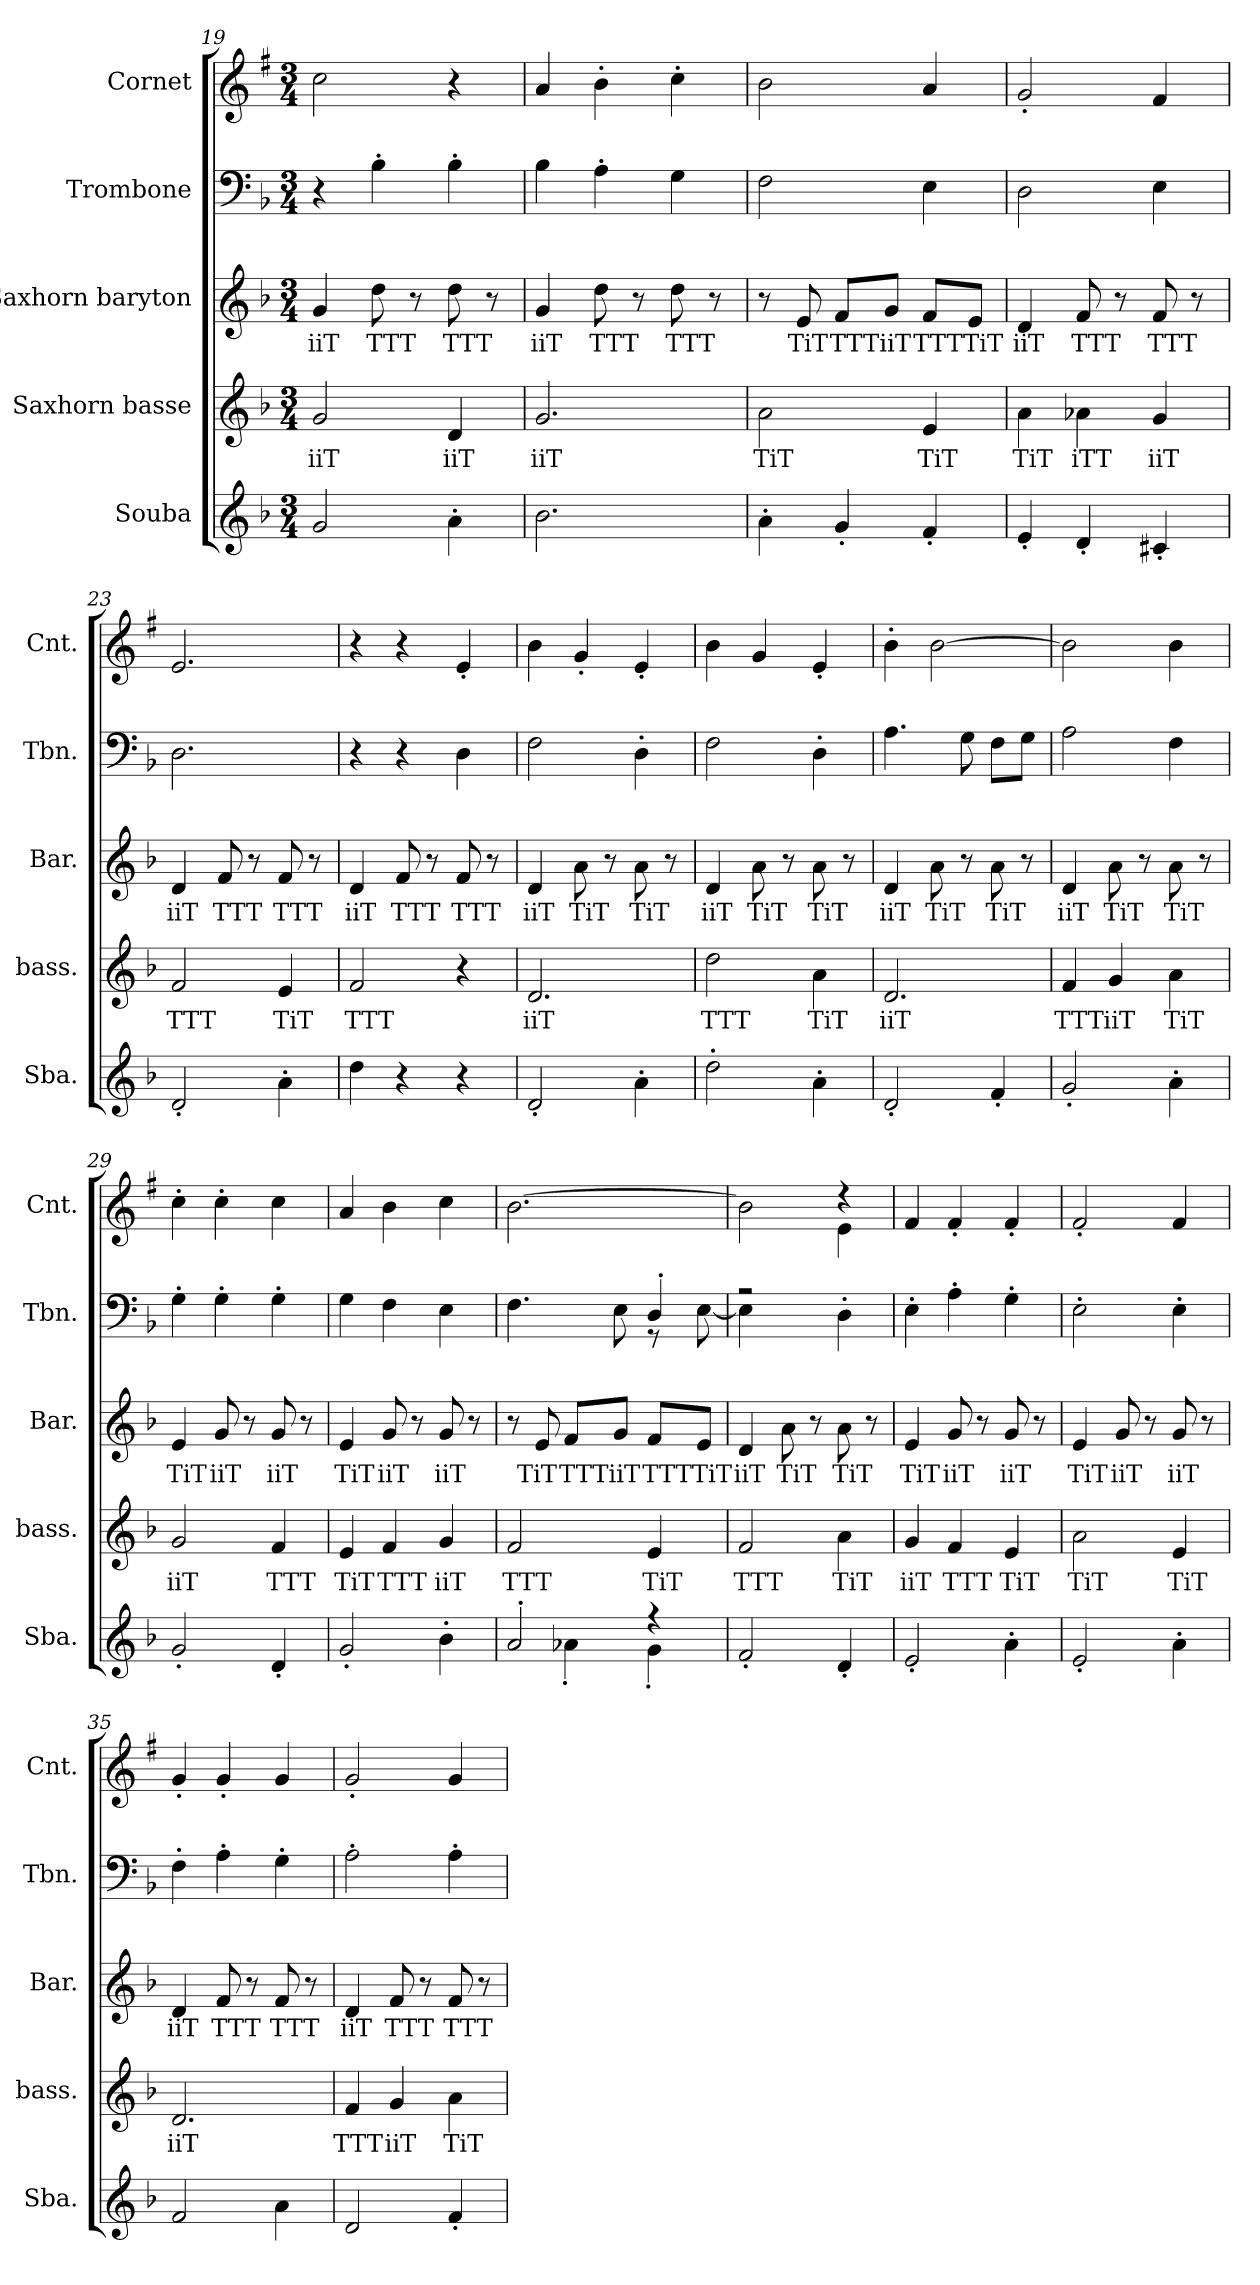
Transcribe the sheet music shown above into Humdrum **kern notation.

**kern	**kern	**text	**kern	**text	**kern	**kern
*part5	*part4	*part4	*part3	*part3	*part2	*part1
*staff5	*staff4	*staff4	*staff3	*staff3	*staff2	*staff1
*I"Souba	*I"Saxhorn basse	*	*I"Saxhorn baryton	*	*I"Trombone	*I"Cornet
*I'Sba.	*I'bass.	*	*I'Bar.	*	*I'Tbn.	*I'Cnt.
*clefG2	*clefG2	*	*clefG2	*	*clefF4	*clefG2
*ITrd15c26	*ITrd8c14	*	*ITrd8c14	*	*	*ITrd1c2
*k[b-]	*k[b-]	*	*k[b-]	*	*k[b-]	*k[b-]
*M3/4	*M3/4	*	*M3/4	*	*M3/4	*M3/4
=19	=19	=19	=19	=19	=19	=19
!	!	!LO:LY:b	!	!LO:LY:b	!	!
2GG/	2G/	iiT	4G/	iiT	4r	2b-\
!	!	!	!	!LO:LY:b	!	!
.	.	.	8d\	TTT	4B-'\	.
.	.	.	8r	.	.	.
!	!	!LO:LY:b	!	!LO:LY:b	!	!
4AA'\	4D/	iiT	8d\	TTT	4B-'\	4r
.	.	.	8r	.	.	.
=20	=20	=20	=20	=20	=20	=20
!	!	!LO:LY:b	!	!LO:LY:b	!	!
2.BB-\	2.G/	iiT	4G/	iiT	4B-\	4g/
!	!	!	!	!LO:LY:b	!	!
.	.	.	8d\	TTT	4A'\	4a'\
.	.	.	8r	.	.	.
!	!	!	!	!LO:LY:b	!	!
.	.	.	8d\	TTT	4G\	4b-'\
.	.	.	8r	.	.	.
!!LO:PB:g=z
=21	=21	=21	=21	=21	=21	=21
!	!	!LO:LY:b	!	!	!	!
4AA'\	2A\	TiT	8r	.	2F\	2a\
!	!	!	!	!LO:LY:b	!	!
.	.	.	8E/	TiT	.	.
!	!	!	!	!LO:LY:b	!	!
4GG'/	.	.	8F/L	TTT	.	.
!	!	!	!	!LO:LY:b	!	!
.	.	.	8G/J	iiT	.	.
!	!	!LO:LY:b	!	!LO:LY:b	!	!
4FF'/	4E/	TiT	8F/L	TTT	4E\	4g/
!	!	!	!	!LO:LY:b	!	!
.	.	.	8E/J	TiT	.	.
=22	=22	=22	=22	=22	=22	=22
!	!	!LO:LY:b	!	!LO:LY:b	!	!
4EE'/	4A\	TiT	4D/	iiT	2D\	2f'/
!	!	!LO:LY:b	!	!LO:LY:b	!	!
4DD'/	4A-X\	iTT	8F/	TTT	.	.
.	.	.	8r	.	.	.
!	!	!LO:LY:b	!	!LO:LY:b	!	!
4CC#X'/	4G/	iiT	8F/	TTT	4E\	4e/
.	.	.	8r	.	.	.
=23	=23	=23	=23	=23	=23	=23
!	!	!LO:LY:b	!	!LO:LY:b	!	!
2DD'/	2F/	TTT	4D/	iiT	2.D\	2.d/
!	!	!	!	!LO:LY:b	!	!
.	.	.	8F/	TTT	.	.
.	.	.	8r	.	.	.
!	!	!LO:LY:b	!	!LO:LY:b	!	!
4AA'\	4E/	TiT	8F/	TTT	.	.
.	.	.	8r	.	.	.
=24	=24	=24	=24	=24	=24	=24
!	!	!LO:LY:b	!	!LO:LY:b	!	!
4D\	2F/	TTT	4D/	iiT	4r	4r
!	!	!	!	!LO:LY:b	!	!
4r	.	.	8F/	TTT	4r	4r
.	.	.	8r	.	.	.
!	!	!	!	!LO:LY:b	!	!
4r	4r	.	8F/	TTT	4D\	4d'/
.	.	.	8r	.	.	.
!!LO:LB:g=z
=25	=25	=25	=25	=25	=25	=25
!	!	!LO:LY:b	!	!LO:LY:b	!	!
2DD'/	2.D/	iiT	4D/	iiT	2F\	4a\
!	!	!	!	!LO:LY:b	!	!
.	.	.	8A\	TiT	.	4f'/
.	.	.	8r	.	.	.
!	!	!	!	!LO:LY:b	!	!
4AA'\	.	.	8A\	TiT	4D'\	4d'/
.	.	.	8r	.	.	.
=26	=26	=26	=26	=26	=26	=26
!	!	!LO:LY:b	!	!LO:LY:b	!	!
2D'\	2d\	TTT	4D/	iiT	2F\	4a\
!	!	!	!	!LO:LY:b	!	!
.	.	.	8A\	TiT	.	4f/
.	.	.	8r	.	.	.
!	!	!LO:LY:b	!	!LO:LY:b	!	!
4AA'\	4A\	TiT	8A\	TiT	4D'\	4d'/
.	.	.	8r	.	.	.
=27	=27	=27	=27	=27	=27	=27
!	!	!LO:LY:b	!	!LO:LY:b	!	!
2DD'/	2.D/	iiT	4D/	iiT	4.A\	4a'\
!	!	!	!	!LO:LY:b	!	!
.	.	.	8A\	TiT	.	[2a\
.	.	.	8r	.	8G\	.
!	!	!	!	!LO:LY:b	!	!
4FF'/	.	.	8A\	TiT	8F\L	.
.	.	.	8r	.	8G\J	.
=28	=28	=28	=28	=28	=28	=28
!	!	!LO:LY:b	!	!LO:LY:b	!	!
2GG'/	4F/	TTT	4D/	iiT	2A\	2a\]
!	!	!LO:LY:b	!	!LO:LY:b	!	!
.	4G/	iiT	8A\	TiT	.	.
.	.	.	8r	.	.	.
!	!	!LO:LY:b	!	!LO:LY:b	!	!
4AA'\	4A\	TiT	8A\	TiT	4F\	4a\
.	.	.	8r	.	.	.
=29	=29	=29	=29	=29	=29	=29
!	!	!LO:LY:b	!	!LO:LY:b	!	!
2GG'/	2G/	iiT	4E/	TiT	4G'\	4b-'\
!	!	!	!	!LO:LY:b	!	!
.	.	.	8G/	iiT	4G'\	4b-'\
.	.	.	8r	.	.	.
!	!	!LO:LY:b	!	!LO:LY:b	!	!
4DD'/	4F/	TTT	8G/	iiT	4G'\	4b-\
.	.	.	8r	.	.	.
!!LO:PB:g=z
=30	=30	=30	=30	=30	=30	=30
!	!	!LO:LY:b	!	!LO:LY:b	!	!
2GG'/	4E/	TiT	4E/	TiT	4G\	4g/
!	!	!LO:LY:b	!	!LO:LY:b	!	!
.	4F/	TTT	8G/	iiT	4F\	4a\
.	.	.	8r	.	.	.
!	!	!LO:LY:b	!	!LO:LY:b	!	!
4BB-'\	4G/	iiT	8G/	iiT	4E\	4b-\
.	.	.	8r	.	.	.
=31	=31	=31	=31	=31	=31	=31
*^	*	*	*	*	*	*
!	!	!	!LO:LY:b	!	!	!	!
*	*	*	*	*	*	*^	*
2AA'/	4ryy	2F/	TTT	8r	.	4.F\	2ryy	[2.a\
!	!	!	!	!	!LO:LY:b	!	!	!
.	.	.	.	8E/	TiT	.	.	.
!	!	!	!	!	!LO:LY:b	!	!	!
.	4AA-X'\	.	.	8F/L	TTT	.	.	.
!	!	!	!	!	!LO:LY:b	!	!	!
.	.	.	.	8G/J	iiT	8E\	.	.
!	!	!	!LO:LY:b	!	!LO:LY:b	!	!	!
4r	4GG'\	4E/	TiT	8F/L	TTT	4D'/	8r	.
!	!	!	!	!	!LO:LY:b	!	!	!
.	.	.	.	8E/J	TiT	.	[8E\	.
*v	*v	*	*	*	*	*	*	*
=32	=32	=32	=32	=32	=32	=32	=32
!	!	!LO:LY:b	!	!LO:LY:b	!	!	!
*	*	*	*	*	*	*	*^
2FF'/	2F/	TTT	4D/	iiT	2r	4E\]	2a\]	2ryy
!	!	!	!	!LO:LY:b	!	!	!	!
.	.	.	8A\	TiT	.	2ryy	.	.
.	.	.	8r	.	.	.	.	.
!	!	!LO:LY:b	!	!LO:LY:b	!	!	!	!
4DD'/	4A\	TiT	8A\	TiT	4D'\	.	4r	4d\
.	.	.	8r	.	.	.	.	.
*	*	*	*	*	*v	*v	*	*
*	*	*	*	*	*	*v	*v
=33	=33	=33	=33	=33	=33	=33
!	!	!LO:LY:b	!	!LO:LY:b	!	!
2EE'/	4G/	iiT	4E/	TiT	4E'\	4e/
!	!	!LO:LY:b	!	!LO:LY:b	!	!
.	4F/	TTT	8G/	iiT	4A'\	4e'/
.	.	.	8r	.	.	.
!	!	!LO:LY:b	!	!LO:LY:b	!	!
4AA'\	4E/	TiT	8G/	iiT	4G'\	4e'/
.	.	.	8r	.	.	.
!!LO:LB:g=z
=34	=34	=34	=34	=34	=34	=34
!	!	!LO:LY:b	!	!LO:LY:b	!	!
2EE'/	2A\	TiT	4E/	TiT	2E'\	2e'/
!	!	!	!	!LO:LY:b	!	!
.	.	.	8G/	iiT	.	.
.	.	.	8r	.	.	.
!	!	!LO:LY:b	!	!LO:LY:b	!	!
4AA'\	4E/	TiT	8G/	iiT	4E'\	4e/
.	.	.	8r	.	.	.
=35	=35	=35	=35	=35	=35	=35
!	!	!LO:LY:b	!	!LO:LY:b	!	!
2FF/	2.D/	iiT	4D/	iiT	4F'\	4f'/
!	!	!	!	!LO:LY:b	!	!
.	.	.	8F/	TTT	4A'\	4f'/
.	.	.	8r	.	.	.
!	!	!	!	!LO:LY:b	!	!
4AA\	.	.	8F/	TTT	4G'\	4f/
.	.	.	8r	.	.	.
=36	=36	=36	=36	=36	=36	=36
!	!	!LO:LY:b	!	!LO:LY:b	!	!
2DD/	4F/	TTT	4D/	iiT	2A'\	2f'/
!	!	!LO:LY:b	!	!LO:LY:b	!	!
.	4G/	iiT	8F/	TTT	.	.
.	.	.	8r	.	.	.
!	!	!LO:LY:b	!	!LO:LY:b	!	!
4FF'/	4A\	TiT	8F/	TTT	4A'\	4f/
.	.	.	8r	.	.	.
=	=	=	=	=	=	=
*-	*-	*-	*-	*-	*-	*-
